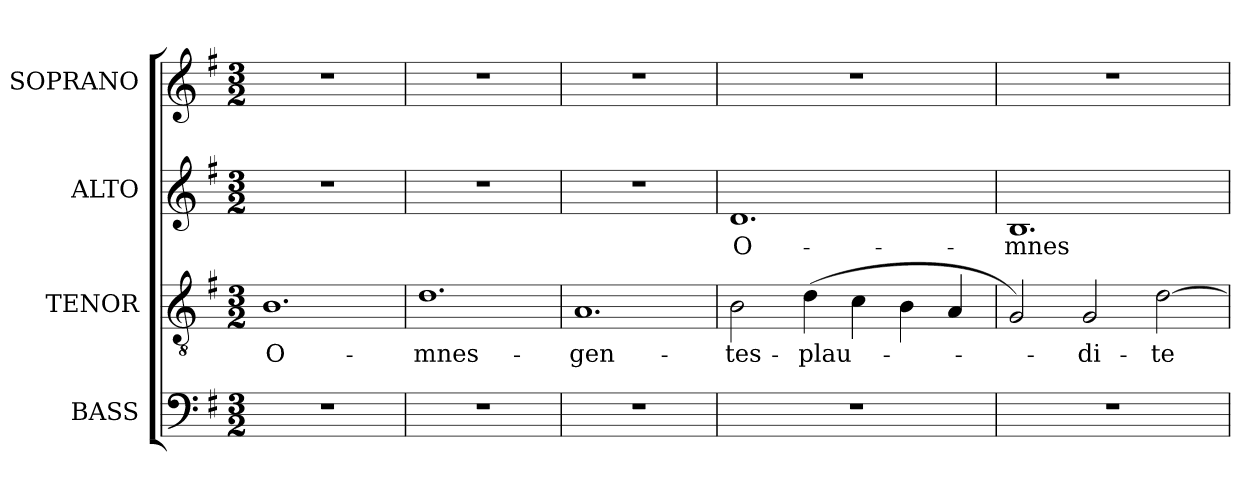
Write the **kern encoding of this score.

**kern	**kern	**text	**kern	**text	**kern
*part4	*part3	*part3	*part2	*part2	*part1
*staff4	*staff3	*staff3	*staff2	*staff2	*staff1
*I"BASS	*I"TENOR	*	*I"ALTO	*	*I"SOPRANO
*I'B.	*I'T.	*	*I'A.	*	*I'S.
!!LO:PB:g=z
*clefF4	*clefGv2	*	*clefG2	*	*clefG2
*	*ITrd7c12	*	*	*	*
*k[f#]	*k[f#]	*	*k[f#]	*	*k[f#]
*G:	*G:	*	*G:	*	*G:
*M3/2	*M3/2	*	*M3/2	*	*M3/2
*MM216	*MM216	*	*MM216	*	*MM216
=1	=1	=1	=1	=1	=1
!LO:N:vis=1	!	!	!	!	!
!	!	!LO:LY:b:color=#000000	!LO:N:vis=1	!	!LO:N:vis=1
1.r	1.BBi	O-	1.r	.	1.r
=2	=2	=2	=2	=2	=2
!LO:N:vis=1	!	!	!	!	!
!	!	!LO:LY:b:color=#000000	!LO:N:vis=1	!	!LO:N:vis=1
1.r	1.Di	-mnes-	1.r	.	1.r
=3	=3	=3	=3	=3	=3
!LO:N:vis=1	!	!	!	!	!
!	!	!LO:LY:b:color=#000000	!LO:N:vis=1	!	!LO:N:vis=1
1.r	1.AAi	-gen-	1.r	.	1.r
=4	=4	=4	=4	=4	=4
!LO:N:vis=1	!	!	!	!	!
!	!	!LO:LY:b:color=#000000	!	!	!
!	!	!	!	!LO:LY:b:color=#000000	!LO:N:vis=1
1.r	2BBi\	-tes-	1.di	O-	1.r
!	!	!LO:LY:b:color=#000000	!	!	!
.	(4Di\	-plau-	.	.	.
.	4Ci\	.	.	.	.
.	4BBi\	.	.	.	.
.	4AAi/	.	.	.	.
=5	=5	=5	=5	=5	=5
!LO:N:vis=1	!	!	!	!	!
!	!	!	!	!LO:LY:b:color=#000000	!LO:N:vis=1
1.r	2GGi/)	.	1.Bi	-mnes-	1.r
!	!	!LO:LY:b:color=#000000	!	!	!
.	2GGi/	-di-	.	.	.
!	!	!LO:LY:b:color=#000000	!	!	!
.	[2Di\	-te	.	.	.
=	=	=	=	=	=
*-	*-	*-	*-	*-	*-
